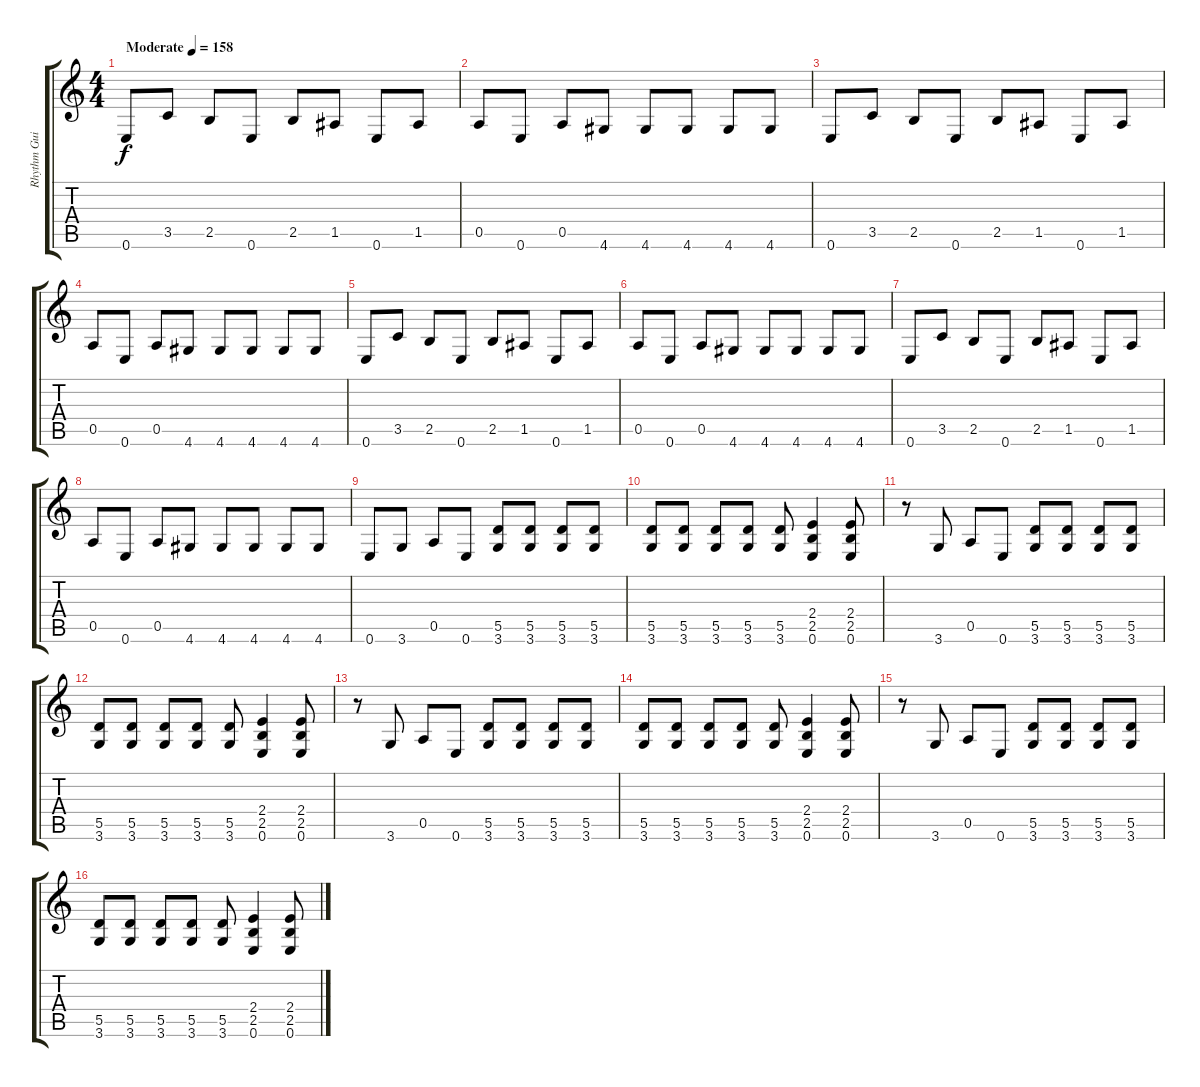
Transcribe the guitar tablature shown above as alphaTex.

\track ("Rhythm Guitar (Donita)" "Rhythm Gui") {instrument distortionguitar}
\staff {score tabs}
\tuning (E4 B3 G3 D3 A2 E2) {hide}
\ts (4 4)
\tempo (158 "Moderate")
\clef g2
\ks c
0.6.8{dy f instrument distortionguitar} 3.5.8 2.5.8 0.6.8 2.5.8 1.5.8 0.6.8 1.5.8 |
0.5.8 0.6.8 0.5.8 4.6.8 4.6.8 4.6.8 4.6.8 4.6.8 |
0.6.8 3.5.8 2.5.8 0.6.8 2.5.8 1.5.8 0.6.8 1.5.8 |
0.5.8 0.6.8 0.5.8 4.6.8 4.6.8 4.6.8 4.6.8 4.6.8 |
0.6.8 3.5.8 2.5.8 0.6.8 2.5.8 1.5.8 0.6.8 1.5.8 |
0.5.8 0.6.8 0.5.8 4.6.8 4.6.8 4.6.8 4.6.8 4.6.8 |
0.6.8 3.5.8 2.5.8 0.6.8 2.5.8 1.5.8 0.6.8 1.5.8 |
0.5.8 0.6.8 0.5.8 4.6.8 4.6.8 4.6.8 4.6.8 4.6.8 |
0.6.8 3.6.8 0.5.8 0.6.8 (5.5 3.6).8 (5.5 3.6).8 (5.5 3.6).8 (5.5 3.6).8 |
(5.5 3.6).8 (5.5 3.6).8 (5.5 3.6).8 (5.5 3.6).8 (5.5 3.6).8 (2.4 2.5 0.6).4 (2.4 2.5 0.6).8 |
r.8 3.6.8 0.5.8 0.6.8 (5.5 3.6).8 (5.5 3.6).8 (5.5 3.6).8 (5.5 3.6).8 |
(5.5 3.6).8 (5.5 3.6).8 (5.5 3.6).8 (5.5 3.6).8 (5.5 3.6).8 (2.4 2.5 0.6).4 (2.4 2.5 0.6).8 |
r.8 3.6.8 0.5.8 0.6.8 (5.5 3.6).8 (5.5 3.6).8 (5.5 3.6).8 (5.5 3.6).8 |
(5.5 3.6).8 (5.5 3.6).8 (5.5 3.6).8 (5.5 3.6).8 (5.5 3.6).8 (2.4 2.5 0.6).4 (2.4 2.5 0.6).8 |
r.8 3.6.8 0.5.8 0.6.8 (5.5 3.6).8 (5.5 3.6).8 (5.5 3.6).8 (5.5 3.6).8 |
(5.5 3.6).8 (5.5 3.6).8 (5.5 3.6).8 (5.5 3.6).8 (5.5 3.6).8 (2.4 2.5 0.6).4 (2.4 2.5 0.6).8
